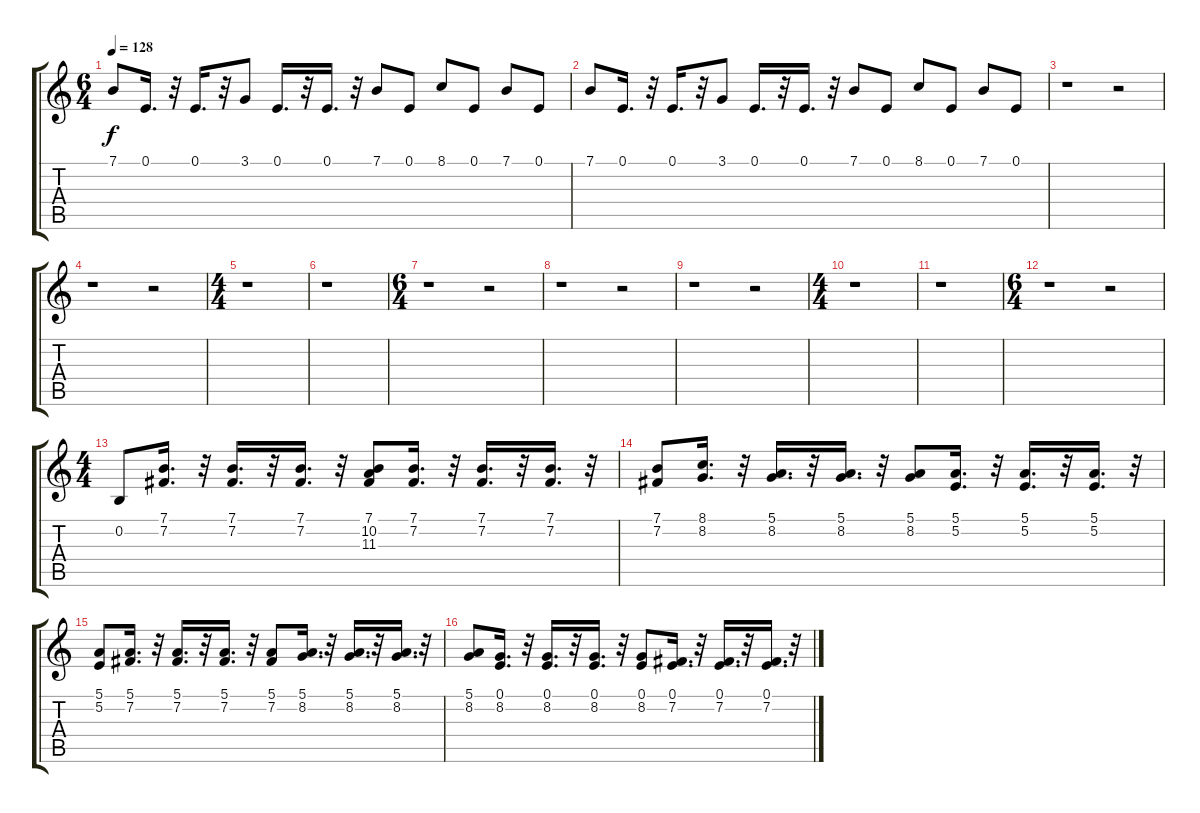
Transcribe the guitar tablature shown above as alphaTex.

\track "" {instrument drawbarorgan}
\staff {score tabs}
\tuning (E4 B3 G3 D3 A2 E2) {hide}
\ts (6 4)
\tempo 128
\clef g2
\ks c
7.1.8{dy f} 0.1.16{d} r.32 0.1.16{d} r.32 3.1.8 0.1.16{d} r.32 0.1.16{d} r.32 7.1.8 0.1.8 8.1.8 0.1.8 7.1.8 0.1.8 |
7.1.8 0.1.16{d} r.32 0.1.16{d} r.32 3.1.8 0.1.16{d} r.32 0.1.16{d} r.32 7.1.8 0.1.8 8.1.8 0.1.8 7.1.8 0.1.8 |
r.1 r.2 |
r.1 r.2 |
\ts (4 4)
r.1 |
r.1 |
\ts (6 4)
r.1 r.2 |
r.1 r.2 |
r.1 r.2 |
\ts (4 4)
r.1 |
r.1 |
\ts (6 4)
r.1 r.2 |
\ts (4 4)
0.2.8 (7.1 7.2).16{d} r.32 (7.1 7.2).16{d} r.32 (7.1 7.2).16{d} r.32 (7.1 10.2 11.3).8 (7.1 7.2).16{d} r.32 (7.1 7.2).16{d} r.32 (7.1 7.2).16{d} r.32 |
(7.1 7.2).8 (8.1 8.2).16{d} r.32 (5.1 8.2).16{d} r.32 (5.1 8.2).16{d} r.32 (5.1 8.2).8 (5.1 5.2).16{d} r.32 (5.1 5.2).16{d} r.32 (5.1 5.2).16{d} r.32 |
(5.1 5.2).8 (5.1 7.2).16{d} r.32 (5.1 7.2).16{d} r.32 (5.1 7.2).16{d} r.32 (5.1 7.2).8 (5.1 8.2).16{d} r.32 (5.1 8.2).16{d} r.32 (5.1 8.2).16{d} r.32 |
(5.1 8.2).8 (0.1 8.2).16{d} r.32 (0.1 8.2).16{d} r.32 (0.1 8.2).16{d} r.32 (0.1 8.2).8 (0.1 7.2).16{d} r.32 (0.1 7.2).16{d} r.32 (0.1 7.2).16{d} r.32
